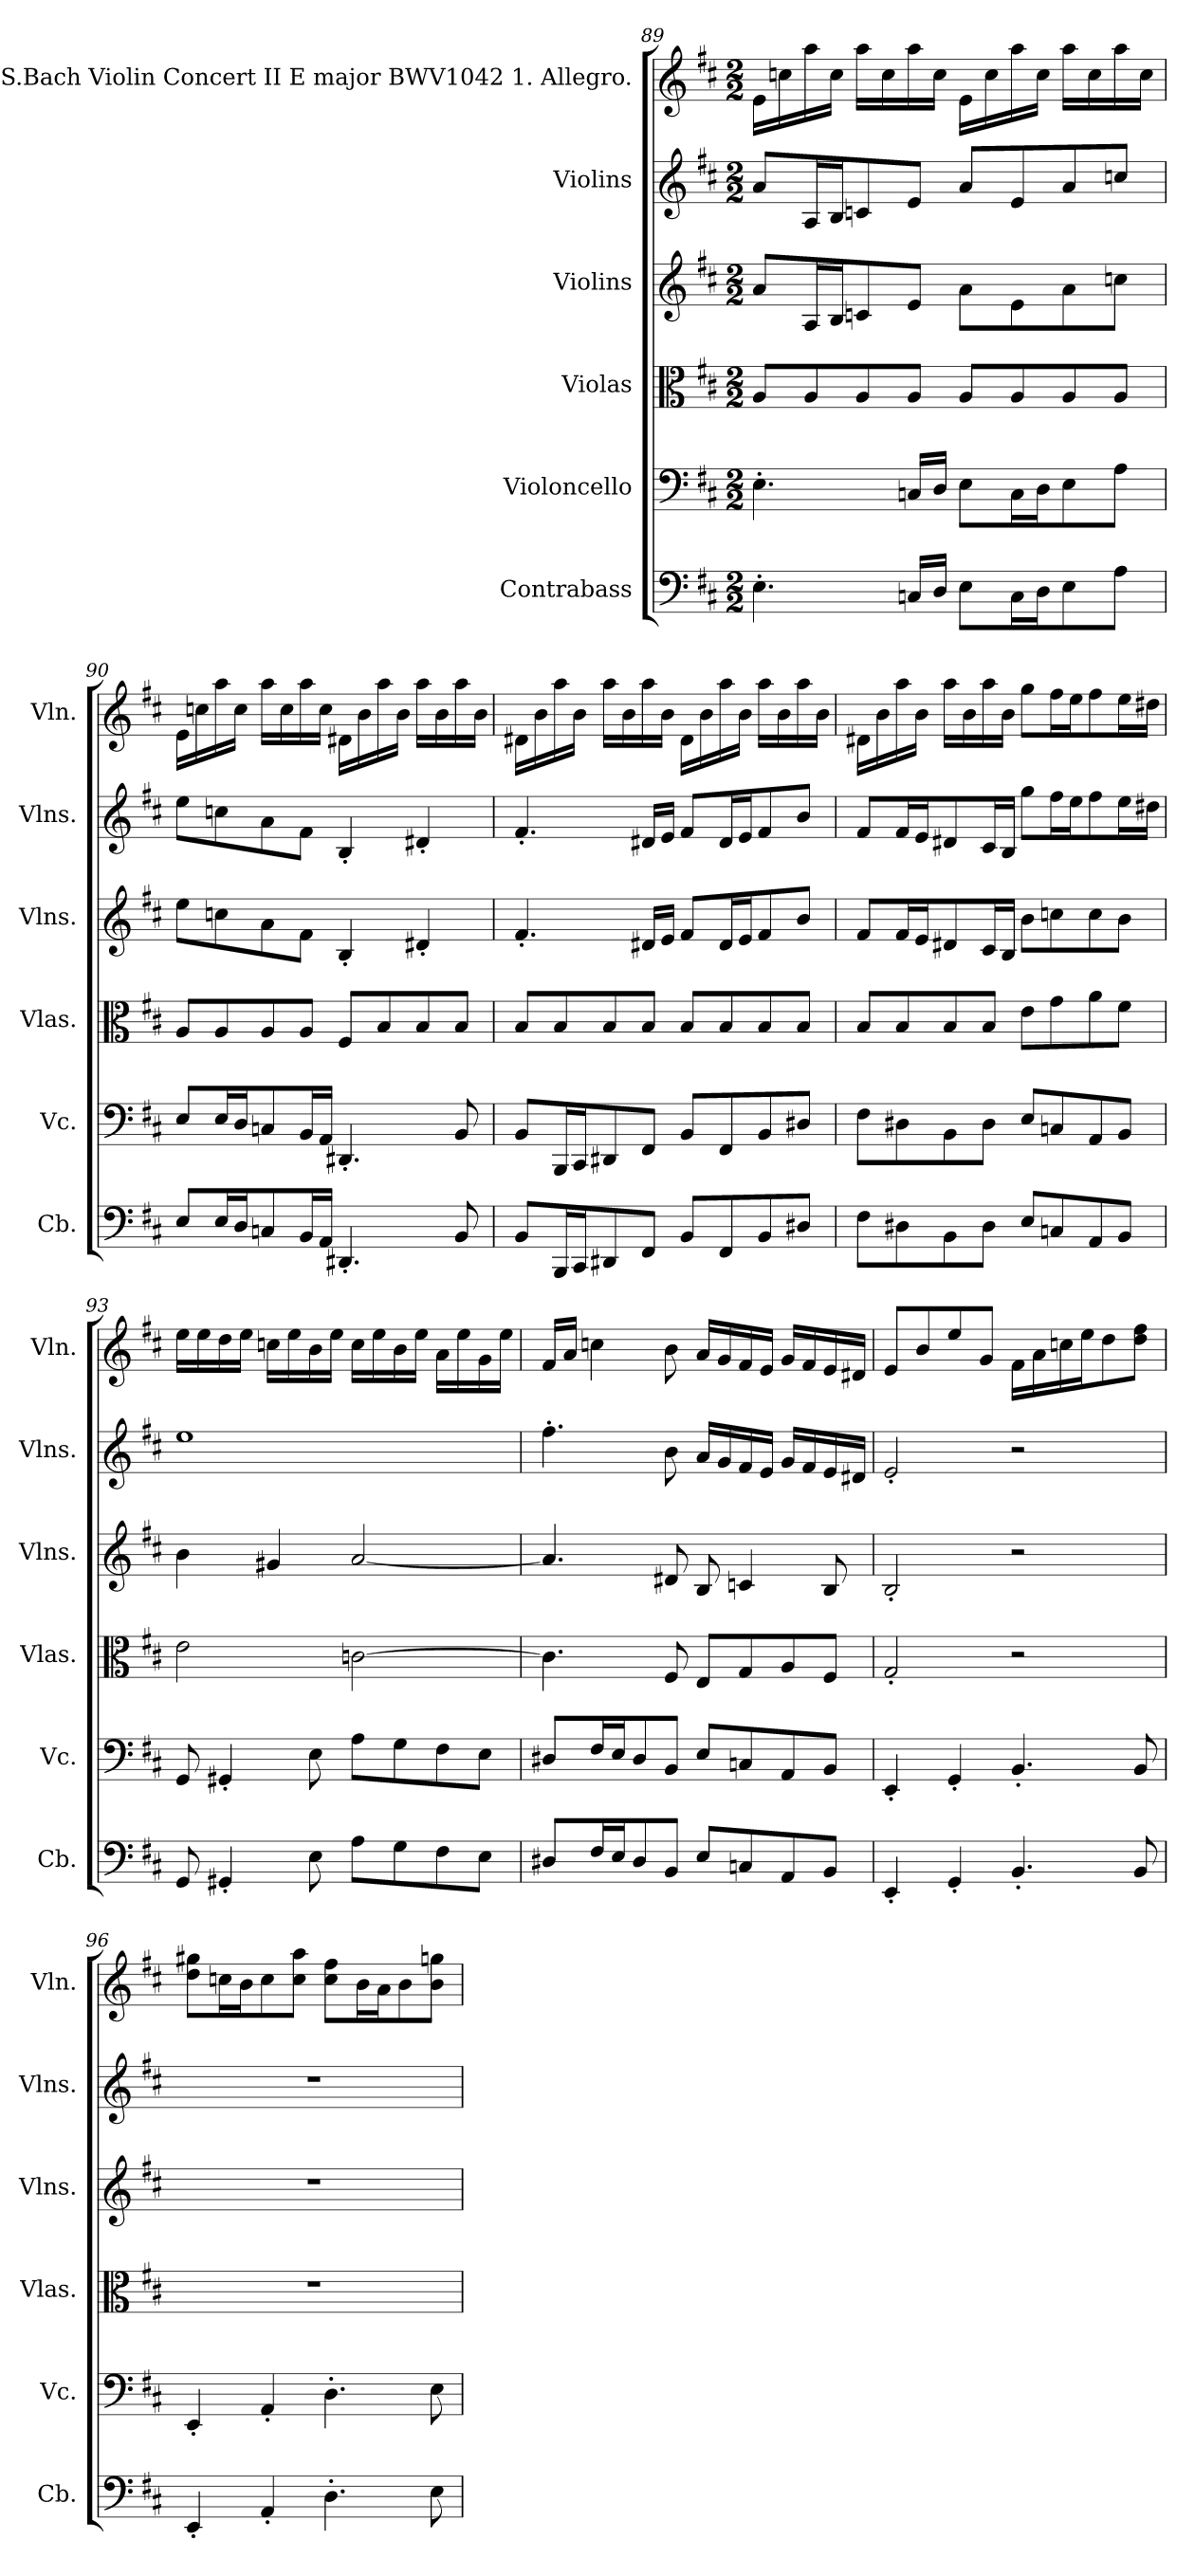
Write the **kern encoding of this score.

**kern	**kern	**kern	**kern	**kern	**kern
*part6	*part5	*part4	*part3	*part2	*part1
*staff6	*staff5	*staff4	*staff3	*staff2	*staff1
*I"Contrabass	*I"Violoncello	*I"Violas	*I"Violins	*I"Violins	*I"Violin, J.S.Bach Violin Concert II E major BWV1042 1. Allegro.
*I'Cb.	*I'Vc.	*I'Vlas.	*I'Vlns.	*I'Vlns.	*I'Vln.
!!LO:LB:g=z
*clefF4	*clefF4	*clefC3	*clefG2	*clefG2	*clefG2
*ITrd7c12	*	*	*	*	*
*k[f#c#]	*k[f#c#]	*k[f#c#]	*k[f#c#]	*k[f#c#]	*k[f#c#]
*M2/2	*M2/2	*M2/2	*M2/2	*M2/2	*M2/2
=89	=89	=89	=89	=89	=89
4.EE'\	4.E'\	8A/L	8a/L	8a/L	16e\LL
.	.	.	.	.	16ccn\
.	.	8A/	16A/L	16A/L	16aa\
.	.	.	16B/J	16B/J	16cc\JJ
.	.	8A/	8cn/	8cn/	16aa\LL
.	.	.	.	.	16cc\
16CCn/LL	16Cn/LL	8A/J	8e/J	8e/J	16aa\
16DD/JJ	16D/JJ	.	.	.	16cc\JJ
8EE\L	8E\L	8A/L	8a\L	8a/L	16e\LL
.	.	.	.	.	16cc\
16CC\L	16C\L	8A/	8e\	8e/	16aa\
16DD\J	16D\J	.	.	.	16cc\JJ
8EE\	8E\	8A/	8a\	8a/	16aa\LL
.	.	.	.	.	16cc\
8AA\J	8A\J	8A/J	8ccn\J	8ccn/J	16aa\
.	.	.	.	.	16cc\JJ
=90	=90	=90	=90	=90	=90
8EE/L	8E/L	8A/L	8ee\L	8ee\L	16e\LL
.	.	.	.	.	16ccn\
16EE/L	16E/L	8A/	8ccn\	8ccn\	16aa\
16DD/J	16D/J	.	.	.	16cc\JJ
8CCn/	8Cn/	8A/	8a\	8a\	16aa\LL
.	.	.	.	.	16cc\
16BBB/L	16BB/L	8A/J	8f#\J	8f#\J	16aa\
16AAA/JJ	16AA/JJ	.	.	.	16cc\JJ
4.DDD#X'/	4.DD#X'/	8F#/L	4B'/	4B'/	16d#X\LL
.	.	.	.	.	16b\
.	.	8B/	.	.	16aa\
.	.	.	.	.	16b\JJ
.	.	8B/	4d#X'/	4d#X'/	16aa\LL
.	.	.	.	.	16b\
8BBB/	8BB/	8B/J	.	.	16aa\
.	.	.	.	.	16b\JJ
!!LO:LB:g=z
=91	=91	=91	=91	=91	=91
8BBB/L	8BB/L	8B/L	4.f#'/	4.f#'/	16d#X\LL
.	.	.	.	.	16b\
16BBBB/L	16BBB/L	8B/	.	.	16aa\
16CCC#/J	16CC#/J	.	.	.	16b\JJ
8DDD#X/	8DD#X/	8B/	.	.	16aa\LL
.	.	.	.	.	16b\
8FFF#/J	8FF#/J	8B/J	16d#X/LL	16d#X/LL	16aa\
.	.	.	16e/JJ	16e/JJ	16b\JJ
8BBB/L	8BB/L	8B/L	8f#/L	8f#/L	16d#\LL
.	.	.	.	.	16b\
8FFF#/	8FF#/	8B/	16d#/L	16d#/L	16aa\
.	.	.	16e/J	16e/J	16b\JJ
8BBB/	8BB/	8B/	8f#/	8f#/	16aa\LL
.	.	.	.	.	16b\
8DD#X/J	8D#X/J	8B/J	8b/J	8b/J	16aa\
.	.	.	.	.	16b\JJ
=92	=92	=92	=92	=92	=92
8FF#\L	8F#\L	8B/L	8f#/L	8f#/L	16d#X\LL
.	.	.	.	.	16b\
8DD#X\	8D#X\	8B/	16f#/L	16f#/L	16aa\
.	.	.	16e/J	16e/J	16b\JJ
8BBB\	8BB\	8B/	8d#X/	8d#X/	16aa\LL
.	.	.	.	.	16b\
8DD#\J	8D#\J	8B/J	16c#/L	16c#/L	16aa\
.	.	.	16B/JJ	16B/JJ	16b\JJ
8EE/L	8E/L	8e\L	8b\L	8gg\L	8gg\L
8CCn/	8Cn/	8g\	8ccn\	16ff#\L	16ff#\L
.	.	.	.	16ee\J	16ee\J
8AAA/	8AA/	8a\	8cc\	8ff#\	8ff#\
8BBB/J	8BB/J	8f#\J	8b\J	16ee\L	16ee\L
.	.	.	.	16dd#X\JJ	16dd#X\JJ
!!LO:PB:g=z
=93	=93	=93	=93	=93	=93
8GGG/	8GG/	2e\	4b\	1ee	16ee\LL
.	.	.	.	.	16ee\
4GGG#X'/	4GG#X'/	.	.	.	16dd\
.	.	.	.	.	16ee\JJ
.	.	.	4g#X/	.	16ccn\LL
.	.	.	.	.	16ee\
8EE\	8E\	.	.	.	16b\
.	.	.	.	.	16ee\JJ
8AA\L	8A\L	[2cn\	[2a/	.	16cc\LL
.	.	.	.	.	16ee\
8GG\	8G\	.	.	.	16b\
.	.	.	.	.	16ee\JJ
8FF#\	8F#\	.	.	.	16a\LL
.	.	.	.	.	16ee\
8EE\J	8E\J	.	.	.	16g\
.	.	.	.	.	16ee\JJ
=94	=94	=94	=94	=94	=94
8DD#X/L	8D#X/L	4.c\]	4.a/]	4.ff#'\	16f#/LL
.	.	.	.	.	16a/JJ
16FF#/L	16F#/L	.	.	.	4ccn\
16EE/J	16E/J	.	.	.	.
8DD#/	8D#/	.	.	.	.
8BBB/J	8BB/J	8F#/	8d#X/	8b\	8b\
8EE/L	8E/L	8E/L	8B/	16a/LL	16a/LL
.	.	.	.	16g/	16g/
8CCn/	8Cn/	8G/	4cn/	16f#/	16f#/
.	.	.	.	16e/JJ	16e/JJ
8AAA/	8AA/	8A/	.	16g/LL	16g/LL
.	.	.	.	16f#/	16f#/
8BBB/J	8BB/J	8F#/J	8B/	16e/	16e/
.	.	.	.	16d#X/JJ	16d#X/JJ
=95	=95	=95	=95	=95	=95
4EEE'/	4EE'/	2G'/	2B'/	2e'/	8e/L
.	.	.	.	.	8b/
4GGG'/	4GG'/	.	.	.	8ee/
.	.	.	.	.	8g/J
4.BBB'/	4.BB'/	2r	2r	2r	16f#\LL
.	.	.	.	.	16a\
.	.	.	.	.	16ccn\
.	.	.	.	.	16ee\J
.	.	.	.	.	8dd\
8BBB/	8BB/	.	.	.	8dd\ 8ff#\J
!!LO:LB:g=z
=96	=96	=96	=96	=96	=96
4EEE'/	4EE'/	1r	1r	1r	8dd\ 8gg#X\L
.	.	.	.	.	16ccn\L
.	.	.	.	.	16b\J
4AAA'/	4AA'/	.	.	.	8cc\
.	.	.	.	.	8cc\ 8aa\J
4.DD'\	4.D'\	.	.	.	8cc\ 8ff#\L
.	.	.	.	.	16b\L
.	.	.	.	.	16a\J
.	.	.	.	.	8b\
8EE\	8E\	.	.	.	8b\ 8ggn\J
=	=	=	=	=	=
*-	*-	*-	*-	*-	*-
